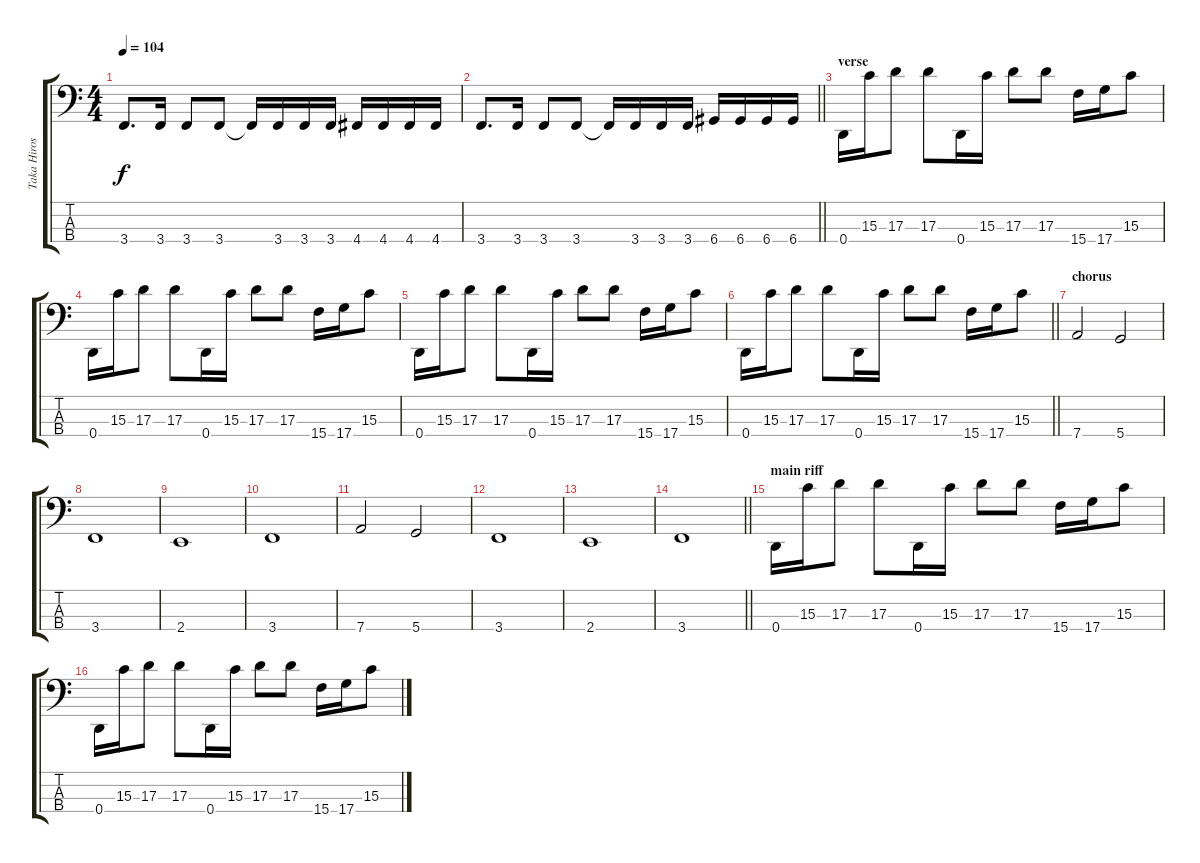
\track ("Taka Hirose" "Taka Hiros") {instrument electricbassfinger}
\staff {score tabs}
\tuning (G2 D2 A1 D1) {hide}
\ts (4 4)
\tempo 104
\clef f4
\ks c
3.4.8{d dy f} 3.4.16 3.4.8 3.4.8 3.4{t}.16 3.4.16 3.4.16 3.4.16 4.4.16 4.4.16 4.4.16 4.4.16 |
\barLineRight lightlight
3.4.8{d} 3.4.16 3.4.8 3.4.8 3.4{t}.16 3.4.16 3.4.16 3.4.16 6.4.16 6.4.16 6.4.16 6.4.16 |
\section ("" "verse")
0.4.16 15.3.16 17.3.8 17.3.8 0.4.16 15.3.16 17.3.8 17.3.8 15.4.16 17.4.16 15.3.8 |
0.4.16 15.3.16 17.3.8 17.3.8 0.4.16 15.3.16 17.3.8 17.3.8 15.4.16 17.4.16 15.3.8 |
0.4.16 15.3.16 17.3.8 17.3.8 0.4.16 15.3.16 17.3.8 17.3.8 15.4.16 17.4.16 15.3.8 |
\barLineRight lightlight
0.4.16 15.3.16 17.3.8 17.3.8 0.4.16 15.3.16 17.3.8 17.3.8 15.4.16 17.4.16 15.3.8 |
\section ("" "chorus")
7.4.2 5.4.2 |
3.4.1 |
2.4.1 |
3.4.1 |
7.4.2 5.4.2 |
3.4.1 |
2.4.1 |
\barLineRight lightlight
3.4.1 |
\section ("" "main riff")
0.4.16 15.3.16 17.3.8 17.3.8 0.4.16 15.3.16 17.3.8 17.3.8 15.4.16 17.4.16 15.3.8 |
0.4.16 15.3.16 17.3.8 17.3.8 0.4.16 15.3.16 17.3.8 17.3.8 15.4.16 17.4.16 15.3.8
